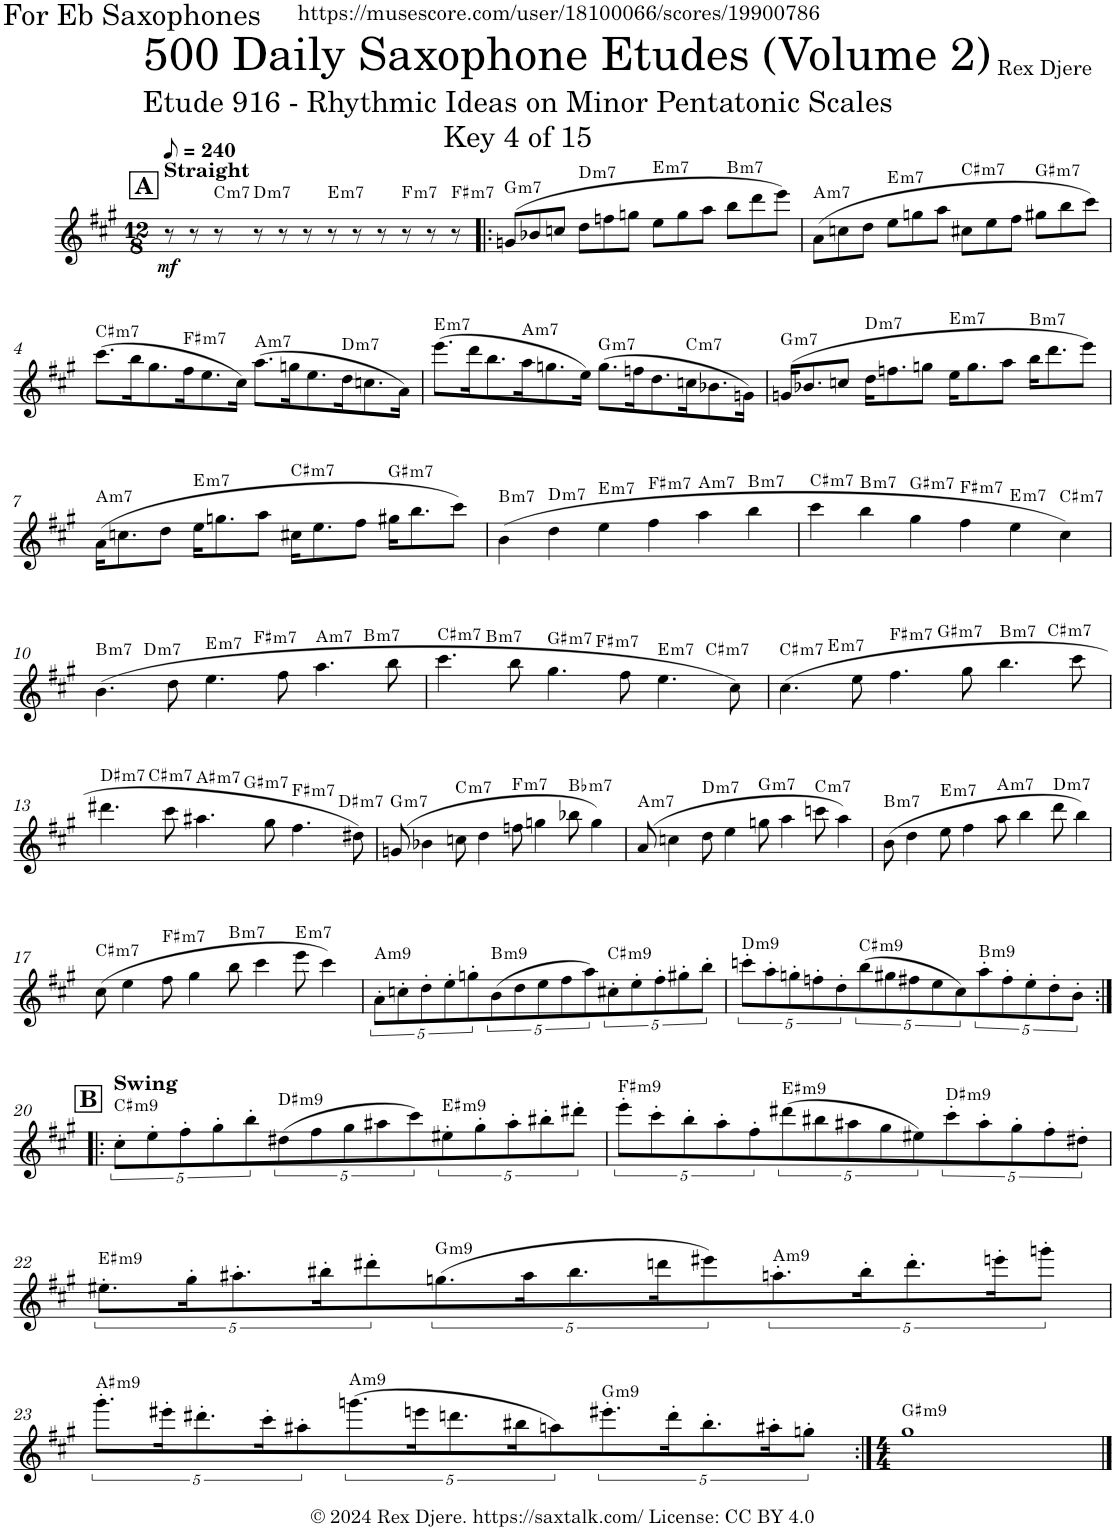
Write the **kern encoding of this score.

**kern	**dynam	**harte
*part1	*part1	*part1
*staff1	*staff1	*
*I"Alto Saxophone	*	*
*I'A. Sax.	*	*
*clefG2	*	*
*Trd5c9	*	*
*k[f#c#g#]	*	*
*M12/8	*	*
*MM120	*	*
!!LO:REH:place=s1:a:B:cj:fs=14:t=A
=1	=1	=1
!LO:TX:a:B:t=Straight	!	!
!	!LO:DY:b	!
8r	mf	.
8r	.	.
!	!	!LO:H:kt=m7
8r	.	C:min7
!	!	!LO:H:kt=m7
8r	.	D:min7
8r	.	.
8r	.	.
!	!	!LO:H:kt=m7
8r	.	E:min7
8r	.	.
8r	.	.
!	!	!LO:H:kt=m7
8r	.	F:min7
8r	.	.
!	!	!LO:H:kt=m7
8r	.	F#:min7
=2!|:	=2!|:	=2!|:
!	!	!LO:H:kt=m7
(8gn/L	.	G:min7
8b-X/	.	.
8ccn/J	.	.
!	!	!LO:H:kt=m7
8dd\L	.	D:min7
8ffn\	.	.
8ggn\J	.	.
!	!	!LO:H:kt=m7
8ee\L	.	E:min7
8gg\	.	.
8aa\J	.	.
!	!	!LO:H:kt=m7
8bb\L	.	B:min7
8ddd\	.	.
8eee\J)	.	.
=3	=3	=3
!	!	!LO:H:kt=m7
(8a\L	.	A:min7
8ccn\	.	.
8dd\J	.	.
!	!	!LO:H:kt=m7
8ee\L	.	E:min7
8ggn\	.	.
8aa\J	.	.
!	!	!LO:H:kt=m7
8cc#X\L	.	C#:min7
8ee\	.	.
8ff#\J	.	.
!	!	!LO:H:kt=m7
8gg#X\L	.	G#:min7
8bb\	.	.
8ccc#\J)	.	.
!!LO:LB:g=z
=4	=4	=4
!	!	!LO:H:kt=m7
(8.ccc#\L	.	C#:min7
16bb\K	.	.
8.gg#\	.	.
!	!	!LO:H:kt=m7
16ff#\K	.	F#:min7
8.ee\	.	.
16cc#\Jk)	.	.
!	!	!LO:H:kt=m7
(8.aa\L	.	A:min7
16ggn\K	.	.
8.ee\	.	.
!	!	!LO:H:kt=m7
16dd\K	.	D:min7
8.ccn\	.	.
16a\Jk)	.	.
=5	=5	=5
!	!	!LO:H:kt=m7
(8.eee\L	.	E:min7
16ddd\K	.	.
8.bb\	.	.
!	!	!LO:H:kt=m7
16aa\K	.	A:min7
8.ggn\	.	.
16ee\Jk)	.	.
!	!	!LO:H:kt=m7
(8.gg\L	.	G:min7
16ffn\K	.	.
8.dd\	.	.
!	!	!LO:H:kt=m7
16ccn\K	.	C:min7
8.b-X\	.	.
16gn\Jk)	.	.
=6	=6	=6
!	!	!LO:H:kt=m7
(16gn/KL	.	G:min7
8.b-X/	.	.
8ccn/J	.	.
!	!	!LO:H:kt=m7
16dd\KL	.	D:min7
8.ffn\	.	.
8ggn\J	.	.
!	!	!LO:H:kt=m7
16ee\KL	.	E:min7
8.gg\	.	.
8aa\J	.	.
!	!	!LO:H:kt=m7
16bb\KL	.	B:min7
8.ddd\	.	.
8eee\J)	.	.
!!LO:LB:g=z
=7	=7	=7
!	!	!LO:H:kt=m7
(16a\KL	.	A:min7
8.ccn\	.	.
8dd\J	.	.
!	!	!LO:H:kt=m7
16ee\KL	.	E:min7
8.ggn\	.	.
8aa\J	.	.
!	!	!LO:H:kt=m7
16cc#X\KL	.	C#:min7
8.ee\	.	.
8ff#\J	.	.
!	!	!LO:H:kt=m7
16gg#X\KL	.	G#:min7
8.bb\	.	.
8ccc#\J)	.	.
=8	=8	=8
!	!	!LO:H:kt=m7
(4b\	.	B:min7
!	!	!LO:H:kt=m7
4dd\	.	D:min7
!	!	!LO:H:kt=m7
4ee\	.	E:min7
!	!	!LO:H:kt=m7
4ff#\	.	F#:min7
!	!	!LO:H:kt=m7
4aa\	.	A:min7
!	!	!LO:H:kt=m7
4bb\	.	B:min7
=9	=9	=9
!	!	!LO:H:kt=m7
4ccc#\	.	C#:min7
!	!	!LO:H:kt=m7
4bb\	.	B:min7
!	!	!LO:H:kt=m7
4gg#\	.	G#:min7
!	!	!LO:H:kt=m7
4ff#\	.	F#:min7
!	!	!LO:H:kt=m7
4ee\	.	E:min7
!	!	!LO:H:kt=m7
4cc#\)	.	C#:min7
!!LO:LB:g=z
=10	=10	=10
!	!	!LO:H:kt=m7
*^	*	*
*	*^	*	*
(4.b\	4ryy	2.ryy	.	B:min7
!	!	!	!	!LO:H:kt=m7
.	1ryy	.	.	D:min7
8dd\	.	.	.	.
!	!	!	!	!LO:H:kt=m7
4.ee\	.	.	.	E:min7
!	!	!	!	!LO:H:kt=m7
.	.	2.ryy	.	F#:min7
8ff#\	.	.	.	.
!	!	!	!	!LO:H:kt=m7
4.aa\	.	.	.	A:min7
!	!	!	!	!LO:H:kt=m7
.	4ryy	.	.	B:min7
8bb\	.	.	.	.
=11	=11	=11	=11	=11
!	!	!	!	!LO:H:kt=m7
4.ccc#\	4ryy	2.ryy	.	C#:min7
!	!	!	!	!LO:H:kt=m7
.	1ryy	.	.	B:min7
8bb\	.	.	.	.
!	!	!	!	!LO:H:kt=m7
4.gg#\	.	.	.	G#:min7
!	!	!	!	!LO:H:kt=m7
.	.	2.ryy	.	F#:min7
8ff#\	.	.	.	.
!	!	!	!	!LO:H:kt=m7
4.ee\	.	.	.	E:min7
!	!	!	!	!LO:H:kt=m7
.	4ryy	.	.	C#:min7
8cc#\)	.	.	.	.
=12	=12	=12	=12	=12
!	!	!	!	!LO:H:kt=m7
(4.cc#\	4ryy	2.ryy	.	C#:min7
!	!	!	!	!LO:H:kt=m7
.	1ryy	.	.	E:min7
8ee\	.	.	.	.
!	!	!	!	!LO:H:kt=m7
4.ff#\	.	.	.	F#:min7
!	!	!	!	!LO:H:kt=m7
.	.	2.ryy	.	G#:min7
8gg#\	.	.	.	.
!	!	!	!	!LO:H:kt=m7
4.bb\	.	.	.	B:min7
!	!	!	!	!LO:H:kt=m7
.	4ryy	.	.	C#:min7
8ccc#\	.	.	.	.
!!LO:LB:g=z	!!	!!
=13	=13	=13	=13	=13
!	!	!	!	!LO:H:kt=m7
4.ddd#X\	4ryy	2.ryy	.	D#:min7
!	!	!	!	!LO:H:kt=m7
.	1ryy	.	.	C#:min7
8ccc#\	.	.	.	.
!	!	!	!	!LO:H:kt=m7
4.aa#X\	.	.	.	A#:min7
!	!	!	!	!LO:H:kt=m7
.	.	2.ryy	.	G#:min7
8gg#\	.	.	.	.
!	!	!	!	!LO:H:kt=m7
4.ff#\	.	.	.	F#:min7
!	!	!	!	!LO:H:kt=m7
.	4ryy	.	.	D#:min7
8dd#X\)	.	.	.	.
=14	=14	=14	=14	=14
!	!	!	!	!LO:H:kt=m7
*v	*v	*v	*	*
(8gn/	.	G:min7
4b-X\	.	.
!	!	!LO:H:kt=m7
8ccn\	.	C:min7
4dd\	.	.
!	!	!LO:H:kt=m7
8ffn\	.	F:min7
4ggn\	.	.
!	!	!LO:H:kt=m7
8bb-X\	.	Bb:min7
4gg\)	.	.
=15	=15	=15
!	!	!LO:H:kt=m7
(8a/	.	A:min7
4ccn\	.	.
!	!	!LO:H:kt=m7
8dd\	.	D:min7
4ee\	.	.
!	!	!LO:H:kt=m7
8ggn\	.	G:min7
4aa\	.	.
!	!	!LO:H:kt=m7
8cccn\	.	C:min7
4aa\)	.	.
=16	=16	=16
!	!	!LO:H:kt=m7
(8b\	.	B:min7
4dd\	.	.
!	!	!LO:H:kt=m7
8ee\	.	E:min7
4ff#\	.	.
!	!	!LO:H:kt=m7
8aa\	.	A:min7
4bb\	.	.
!	!	!LO:H:kt=m7
8ddd\	.	D:min7
4bb\)	.	.
!!LO:LB:g=z
=17	=17	=17
!	!	!LO:H:kt=m7
(8cc#\	.	C#:min7
4ee\	.	.
!	!	!LO:H:kt=m7
8ff#\	.	F#:min7
4gg#\	.	.
!	!	!LO:H:kt=m7
8bb\	.	B:min7
4ccc#\	.	.
!	!	!LO:H:kt=m7
8eee\	.	E:min7
4ccc#\)	.	.
=18	=18	=18
!	!	!LO:H:kt=m9
10a'\L	.	A:min9
10ccn'\	.	.
10dd'\	.	.
10ee'\	.	.
10ggn'\	.	.
!	!	!LO:H:kt=m9
(10b\	.	B:min9
10dd\	.	.
10ee\	.	.
10ff#\	.	.
10aa\)	.	.
!	!	!LO:H:kt=m9
10cc#X'\	.	C#:min9
10ee'\	.	.
10ff#'\	.	.
10gg#X'\	.	.
10bb'\J	.	.
=19	=19	=19
!	!	!LO:H:kt=m9
10cccn'\L	.	D:min9
10aa'\	.	.
10ggn'\	.	.
10ffn'\	.	.
10dd'\	.	.
!	!	!LO:H:kt=m9
(10bb\	.	C#:min9
10gg#X\	.	.
10ff#X\	.	.
10ee\	.	.
10cc#\)	.	.
!	!	!LO:H:kt=m9
10aa'\	.	B:min9
10ff#'\	.	.
10ee'\	.	.
10dd'\	.	.
10b'\J	.	.
!!LO:LB:g=z
!!LO:REH:place=s1:a:B:cj:fs=14:t=B
=20:|!|:	=20:|!|:	=20:|!|:
!LO:TX:a:B:t=Swing	!	!LO:H:kt=m9
10cc#'\L	.	C#:min9
10ee'\	.	.
10ff#'\	.	.
10gg#'\	.	.
10bb'\	.	.
!	!	!LO:H:kt=m9
(10dd#X\	.	D#:min9
10ff#\	.	.
10gg#\	.	.
10aa#X\	.	.
10ccc#\)	.	.
!	!	!LO:H:kt=m9
10ee#X'\	.	E#:min9
10gg#'\	.	.
10aa#'\	.	.
10bb#X'\	.	.
10ddd#X'\J	.	.
=21	=21	=21
!	!	!LO:H:kt=m9
10eee'\L	.	F#:min9
10ccc#'\	.	.
10bb'\	.	.
10aa'\	.	.
10ff#'\	.	.
!	!	!LO:H:kt=m9
(10ddd#X\	.	E#:min9
10bb#X\	.	.
10aa#X\	.	.
10gg#\	.	.
10ee#X\)	.	.
!	!	!LO:H:kt=m9
10ccc#'\	.	D#:min9
10aa#'\	.	.
10gg#'\	.	.
10ff#'\	.	.
10dd#X'\J	.	.
!!LO:LB:g=z
=22	=22	=22
!	!	!LO:H:kt=m9
10.ee#X'\L	.	E#:min9
20gg#'\K	.	.
10.aa#X'\	.	.
20bb#X'\K	.	.
10ddd#X'\	.	.
!	!	!LO:H:kt=m9
(10.ggn\	.	G:min9
20aa#\K	.	.
10.bb#\	.	.
20dddn\K	.	.
10eee#X\)	.	.
!	!	!LO:H:kt=m9
10.aan'\	.	A:min9
20bb#'\K	.	.
10.ddd'\	.	.
20eeen'\K	.	.
10gggn'\J	.	.
!!LO:LB:g=z
=23	=23	=23
!	!	!LO:H:kt=m9
10.ggg#'\L	.	A#:min9
20eee#X'\K	.	.
10.ddd#X'\	.	.
20ccc#'\K	.	.
10aa#X'\	.	.
!	!	!LO:H:kt=m9
(10.gggn\	.	A:min9
20eeen\K	.	.
10.dddn\	.	.
20bb#X\K	.	.
10aan\)	.	.
!	!	!LO:H:kt=m9
10.eee#X'\	.	G:min9
20ddd'\K	.	.
10.bb#'\	.	.
20aa#X'\K	.	.
10ggn'\J	.	.
=24:|!	=24:|!	=24:|!
*M4/4	*	*
!	!	!LO:H:kt=m9
1gg#	.	G#:min9
==	==	==
*-	*-	*-
